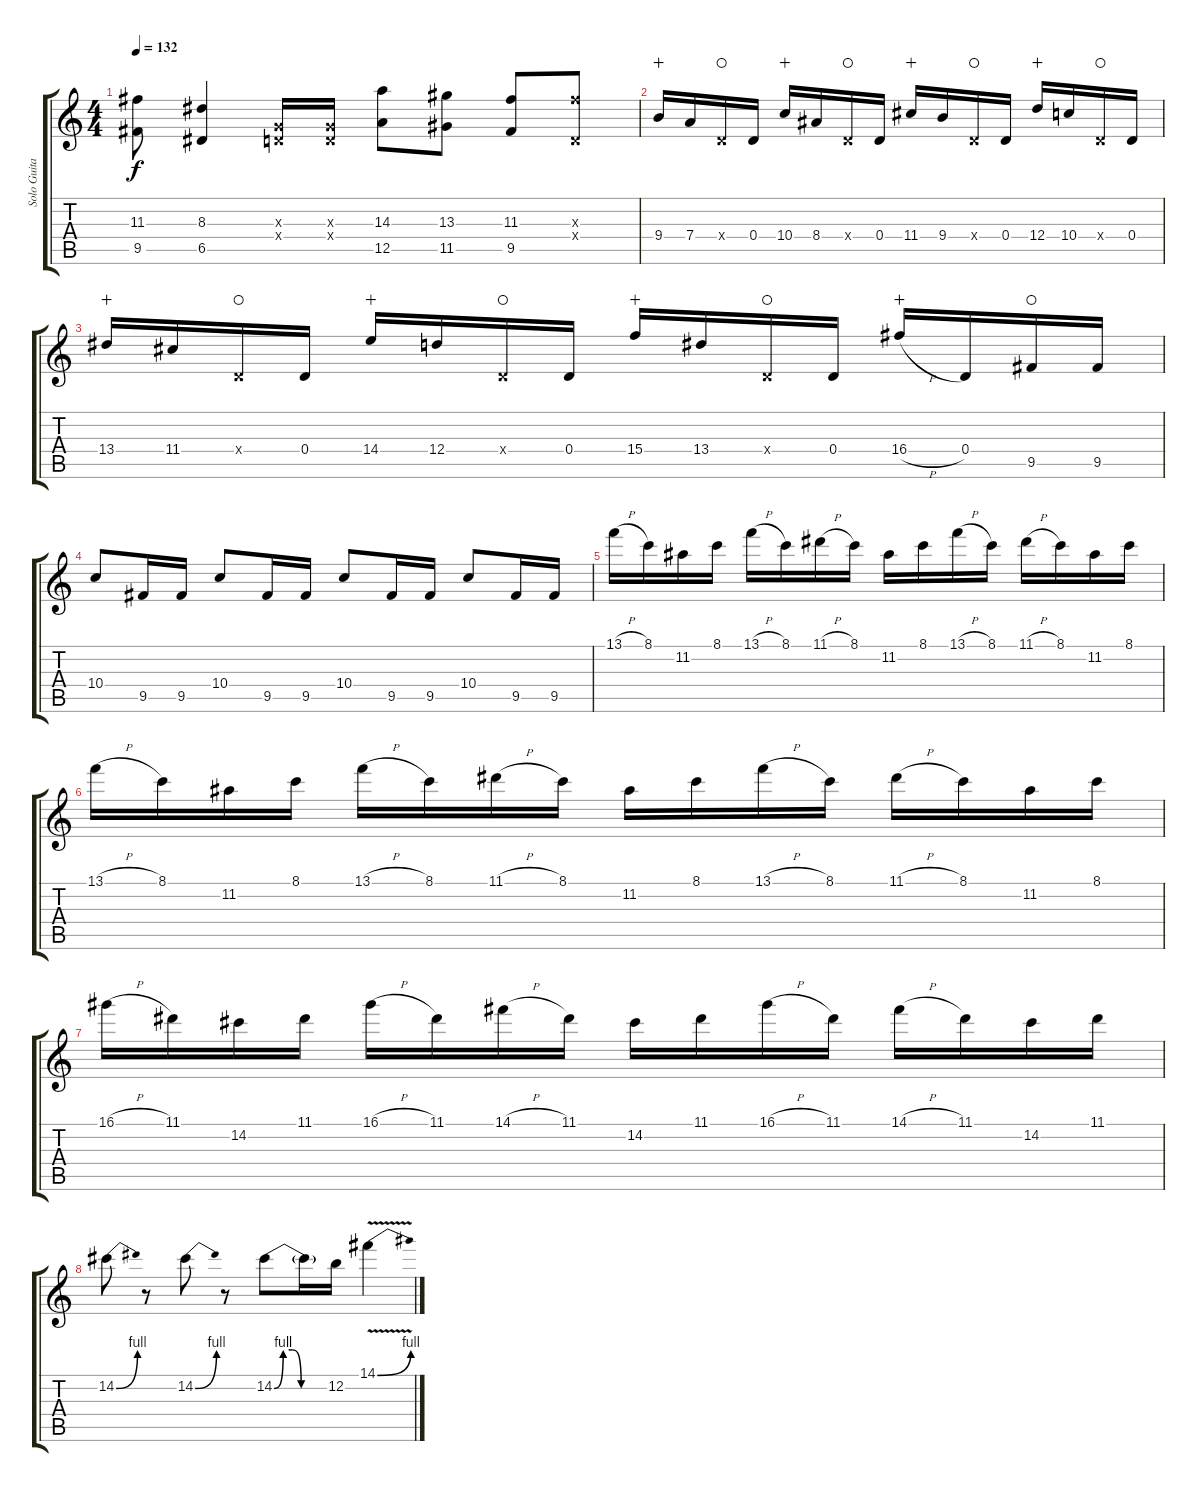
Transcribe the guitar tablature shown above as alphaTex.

\track ("Solo Guitar" "Solo Guita") {instrument distortionguitar}
\staff {score tabs}
\tuning (E4 B3 G3 D3 A2 E2) {hide}
\ts (4 4)
\tempo 132
\clef g2
\ks c
(11.3{t} 9.5{t}).8{dy f} (8.3 6.5).4 (0.3{x} 0.4{x}).16 (0.3{x} 0.4{x}).16 (14.3 12.5).8 (13.3 11.5).8 (11.3 9.5).8 (11.3{x} 0.4{x}).8 |
9.4.16{wahc} 7.4.16 0.4{x}.16{waho} 0.4.16 10.4.16{wahc} 8.4.16 0.4{x}.16{waho} 0.4.16 11.4.16{wahc} 9.4.16 0.4{x}.16{waho} 0.4.16 12.4.16{wahc} 10.4.16 0.4{x}.16{waho} 0.4.16 |
13.4.16{wahc} 11.4.16 0.4{x}.16{waho} 0.4.16 14.4.16{wahc} 12.4.16 0.4{x}.16{waho} 0.4.16 15.4.16{wahc} 13.4.16 0.4{x}.16{waho} 0.4.16 16.4{h}.16{wahc} 0.4.16 9.5.16{waho} 9.5.16 |
10.4.8 9.5.16 9.5.16 10.4.8 9.5.16 9.5.16 10.4.8 9.5.16 9.5.16 10.4.8 9.5.16 9.5.16 |
13.1{h}.16 8.1.16 11.2.16 8.1.16 13.1{h}.16 8.1.16 11.1{h}.16 8.1.16 11.2.16 8.1.16 13.1{h}.16 8.1.16 11.1{h}.16 8.1.16 11.2.16 8.1.16 |
13.1{h}.16 8.1.16 11.2.16 8.1.16 13.1{h}.16 8.1.16 11.1{h}.16 8.1.16 11.2.16 8.1.16 13.1{h}.16 8.1.16 11.1{h}.16 8.1.16 11.2.16 8.1.16 |
16.1{h}.16 11.1.16 14.2.16 11.1.16 16.1{h}.16 11.1.16 14.1{h}.16 11.1.16 14.2.16 11.1.16 16.1{h}.16 11.1.16 14.1{h}.16 11.1.16 14.2.16 11.1.16 |
14.2{be (bend 0 0 60 4)}.8 r.8 14.2{be (bend 0 0 60 4)}.8 r.8 14.2{be (custom 0 0 10 4 20 4 30 0 60 0)}.8 14.2{t}.16 12.2.16 14.1{be (bend 0 0 60 4) v}.4
